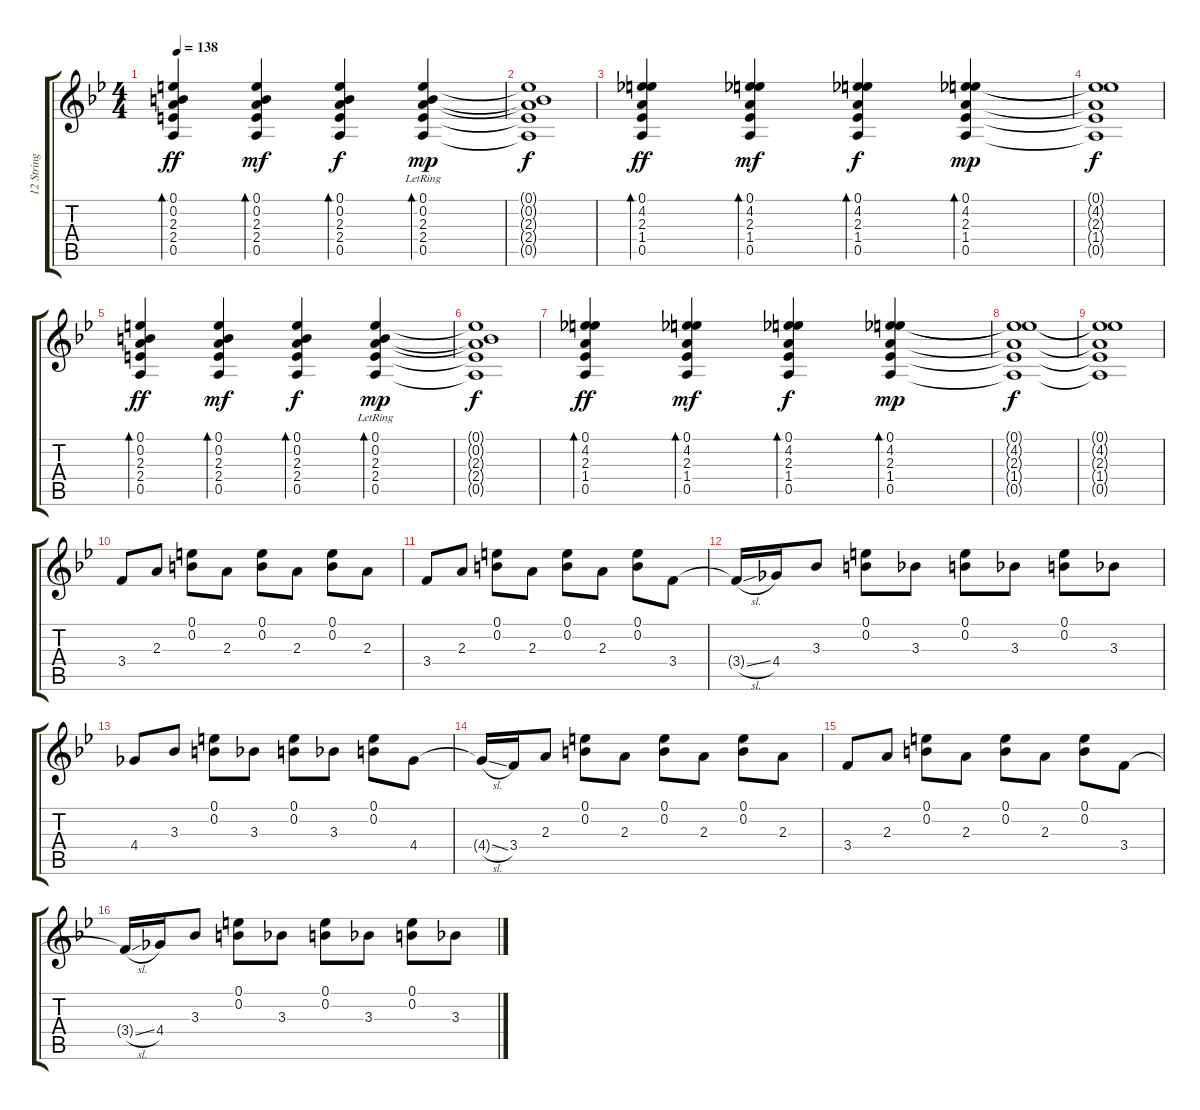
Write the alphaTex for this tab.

\track ("12 String Guitar" "12 String ") {instrument acousticguitarnylon}
\staff {score tabs}
\tuning (E4 B3 G3 D3 A2 E2) {hide}
\ts (4 4)
\tempo 138
\clef g2
\ks gminor
(0.1 0.2 2.3 2.4 0.5).4{bd 480 dy ff} (0.1 0.2 2.3 2.4 0.5).4{bd 480 dy mf} (0.1 0.2 2.3 2.4 0.5).4{bd 480 dy f} (0.1{lr} 0.2{lr} 2.3{lr} 2.4{lr} 0.5{lr}).4{bd 480 dy mp} |
(0.1{t} 0.2{t} 2.3{t} 2.4{t} 0.5{t}).1{dy f} |
(0.1 4.2 2.3 1.4 0.5).4{bd 480 dy ff} (0.1 4.2 2.3 1.4 0.5).4{bd 480 dy mf} (0.1 4.2 2.3 1.4 0.5).4{bd 480 dy f} (0.1 4.2 2.3 1.4 0.5).4{bd 480 dy mp} |
(0.1{t} 4.2{t} 2.3{t} 1.4{t} 0.5{t}).1{dy f} |
(0.1 0.2 2.3 2.4 0.5).4{bd 480 dy ff} (0.1 0.2 2.3 2.4 0.5).4{bd 480 dy mf} (0.1 0.2 2.3 2.4 0.5).4{bd 480 dy f} (0.1{lr} 0.2{lr} 2.3{lr} 2.4{lr} 0.5{lr}).4{bd 480 dy mp} |
(0.1{t} 0.2{t} 2.3{t} 2.4{t} 0.5{t}).1{dy f} |
(0.1 4.2 2.3 1.4 0.5).4{bd 480 dy ff} (0.1 4.2 2.3 1.4 0.5).4{bd 480 dy mf} (0.1 4.2 2.3 1.4 0.5).4{bd 480 dy f} (0.1 4.2 2.3 1.4 0.5).4{bd 480 dy mp} |
(0.1{t} 4.2{t} 2.3{t} 1.4{t} 0.5{t}).1{dy f} |
(0.1{t} 4.2{t} 2.3{t} 1.4{t} 0.5{t}).1 |
3.4.8 2.3.8 (0.1 0.2).8 2.3.8 (0.1 0.2).8 2.3.8 (0.1 0.2).8 2.3.8 |
3.4.8 2.3.8 (0.1 0.2).8 2.3.8 (0.1 0.2).8 2.3.8 (0.1 0.2).8 3.4.8 |
3.4{sl t}.16 4.4.16 3.3.8 (0.1 0.2).8 3.3.8 (0.1 0.2).8 3.3.8 (0.1 0.2).8 3.3.8 |
4.4.8 3.3.8 (0.1 0.2).8 3.3.8 (0.1 0.2).8 3.3.8 (0.1 0.2).8 4.4.8 |
4.4{sl t}.16 3.4.16 2.3.8 (0.1 0.2).8 2.3.8 (0.1 0.2).8 2.3.8 (0.1 0.2).8 2.3.8 |
3.4.8 2.3.8 (0.1 0.2).8 2.3.8 (0.1 0.2).8 2.3.8 (0.1 0.2).8 3.4.8 |
3.4{sl t}.16 4.4.16 3.3.8 (0.1 0.2).8 3.3.8 (0.1 0.2).8 3.3.8 (0.1 0.2).8 3.3.8
